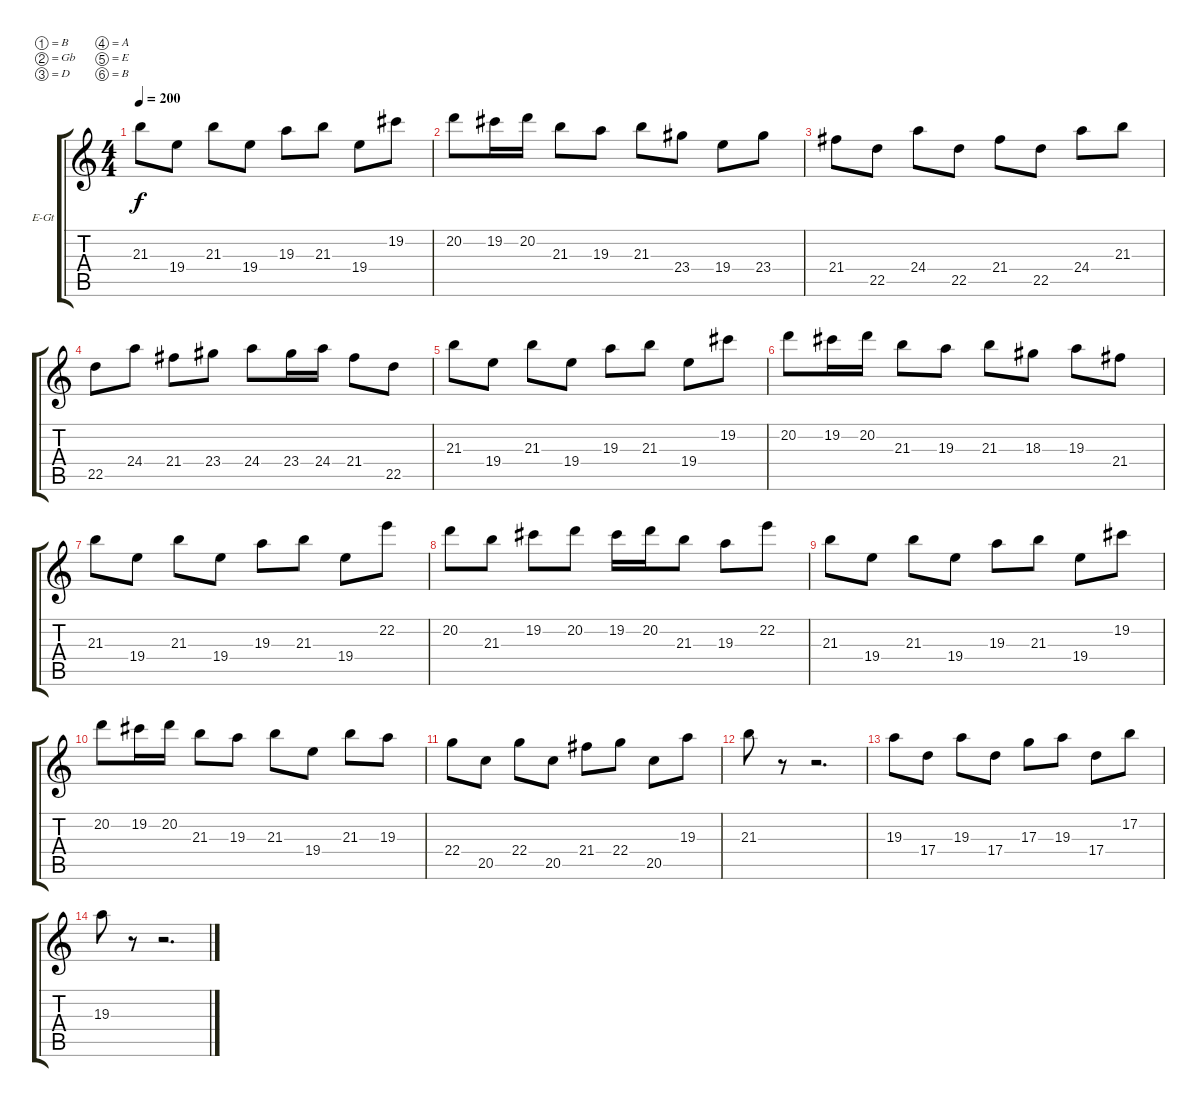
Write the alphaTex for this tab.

\defaultSystemsLayout 4
\bracketExtendMode groupsimilarinstruments
\firstSystemTrackNameOrientation horizontal
\otherSystemsTrackNameOrientation horizontal
\track ("Flute 1" "E-Gt") {instrument panflute}
\staff {score tabs}
\tuning (B3 Gb3 D3 A2 E2 B1)
\displaytranspose 12
\ts (4 4)
\tempo 200
\clef g2
\ks c
21.3.8{dy f} 19.4.8 21.3.8 19.4.8 19.3.8 21.3.8 19.4.8 19.2.8 |
20.2.8 19.2.16 20.2.16 21.3.8 19.3.8 21.3.8 23.4.8 19.4.8 23.4.8 |
21.4.8 22.5.8 24.4.8 22.5.8 21.4.8 22.5.8 24.4.8 21.3.8 |
22.5.8 24.4.8 21.4.8 23.4.8 24.4.8 23.4.16 24.4.16 21.4.8 22.5.8 |
21.3.8 19.4.8 21.3.8 19.4.8 19.3.8 21.3.8 19.4.8 19.2.8 |
20.2.8 19.2.16 20.2.16 21.3.8 19.3.8 21.3.8 18.3.8 19.3.8 21.4.8 |
21.3.8 19.4.8 21.3.8 19.4.8 19.3.8 21.3.8 19.4.8 22.2.8 |
20.2.8 21.3.8 19.2.8 20.2.8 19.2.16 20.2.16 21.3.8 19.3.8 22.2.8 |
21.3.8 19.4.8 21.3.8 19.4.8 19.3.8 21.3.8 19.4.8 19.2.8 |
20.2.8 19.2.16 20.2.16 21.3.8 19.3.8 21.3.8 19.4.8 21.3.8 19.3.8 |
22.4.8 20.5.8 22.4.8 20.5.8 21.4.8 22.4.8 20.5.8 19.3.8 |
21.3.8 r.8 r.2{d} |
19.3.8 17.4.8 19.3.8 17.4.8 17.3.8 19.3.8 17.4.8 17.2.8 |
19.3.8 r.8 r.2{d}
